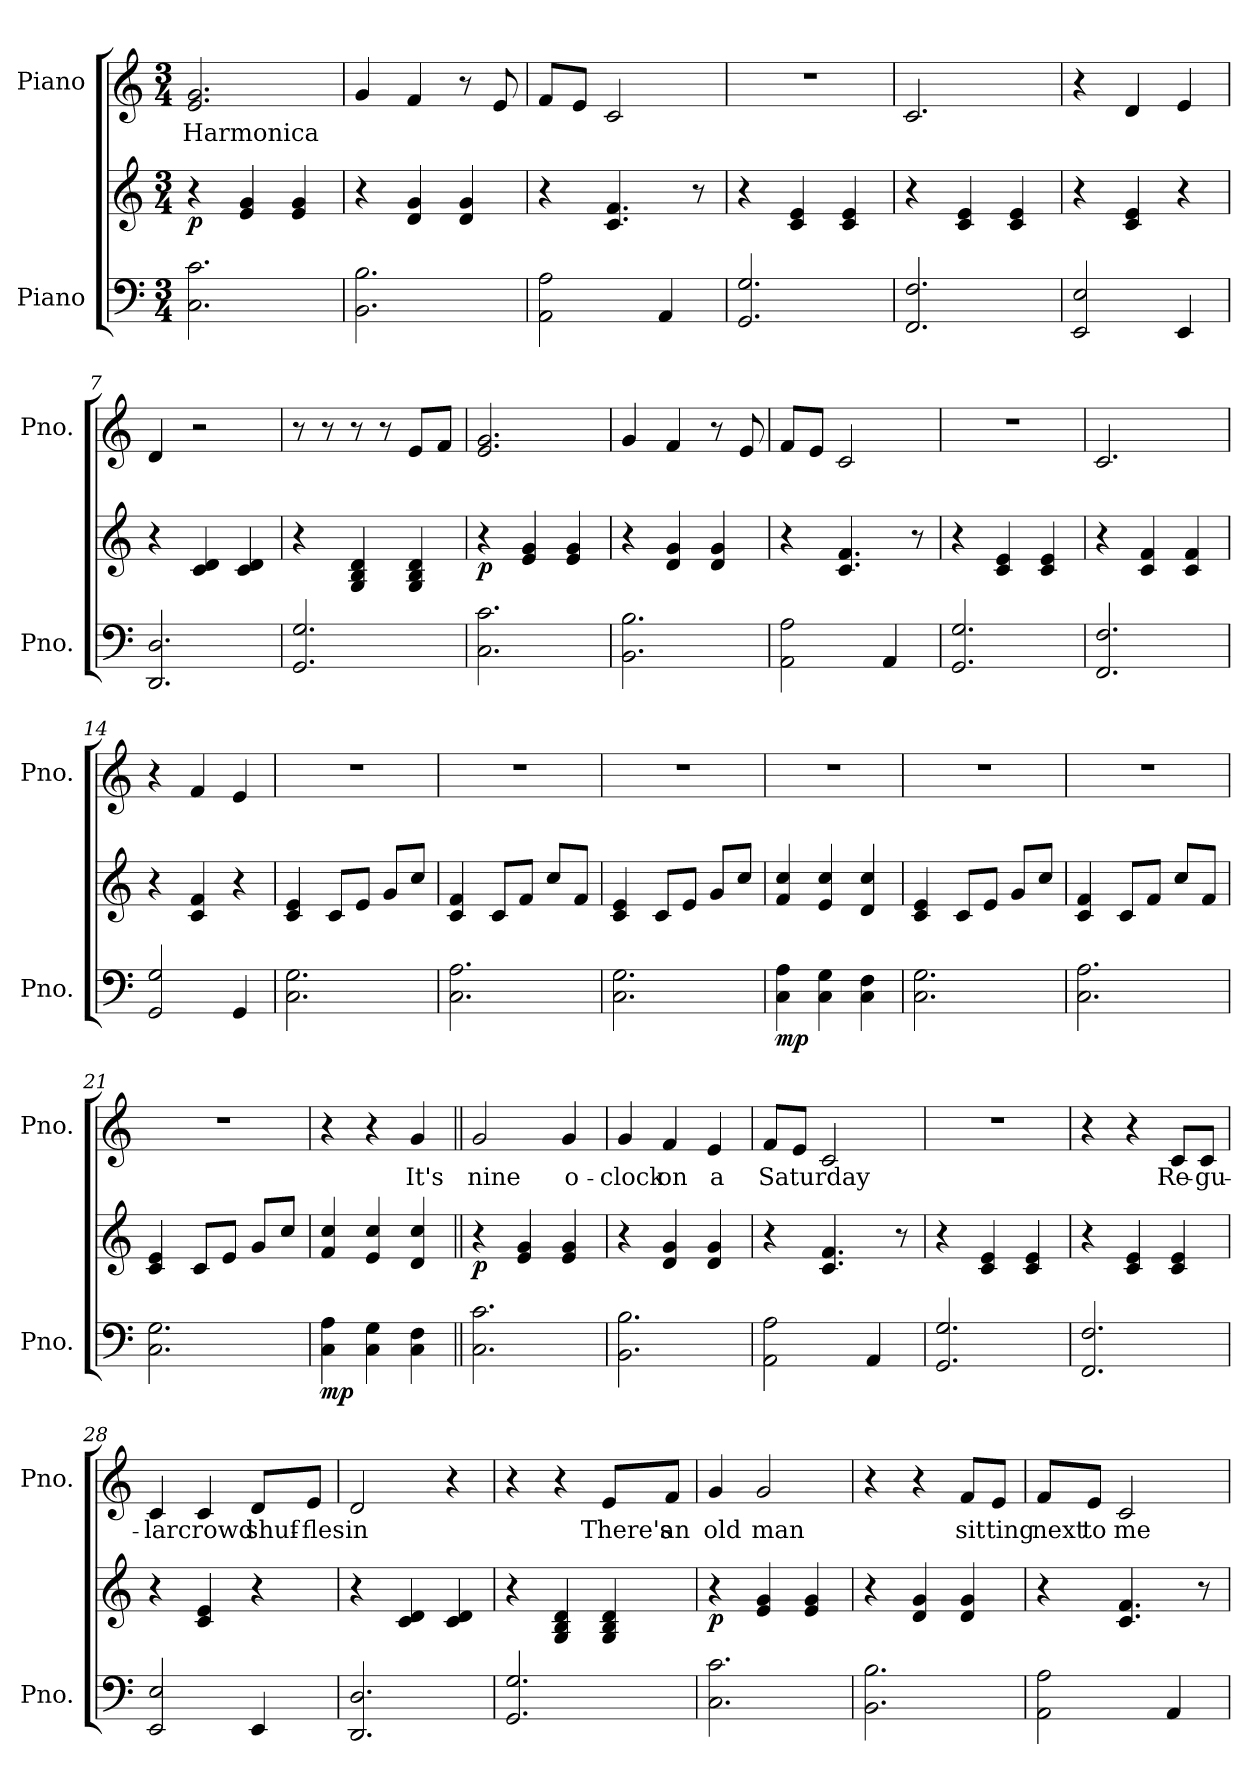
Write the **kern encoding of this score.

**kern	**kern	**dynam	**kern	**text
*part2	*part2	*part2	*part1	*part1
*staff3	*staff2	*staff2/3	*staff1	*staff1
*I"Piano	*	*	*I"Piano	*
*I'Pno.	*	*	*I'Pno.	*
*clefF4	*clefG2	*	*clefG2	*
*k[]	*k[]	*	*k[]	*
*M3/4	*M3/4	*	*M3/4	*
*MM89	*MM89	*	*MM89	*
=1	=1	=1	=1	=1
!	!	!LO:DY:b	!	!
2.C\ 2.c\	4r	p	2.e/ 2.g/	Harmonica
.	4e/ 4g/	.	.	.
.	4e/ 4g/	.	.	.
=2	=2	=2	=2	=2
2.BB\ 2.B\	4r	.	4g/	.
.	4d/ 4g/	.	4f/	.
.	4d/ 4g/	.	8r	.
.	.	.	8e/	.
=3	=3	=3	=3	=3
2AA\ 2A\	4r	.	8f/L	.
.	.	.	8e/J	.
.	4.c/ 4.f/	.	2c/	.
4AA/	.	.	.	.
.	8r	.	.	.
=4	=4	=4	=4	=4
2.GG/ 2.G/	4r	.	2.r	.
.	4c/ 4e/	.	.	.
.	4c/ 4e/	.	.	.
=5	=5	=5	=5	=5
2.FF/ 2.F/	4r	.	2.c/	.
.	4c/ 4e/	.	.	.
.	4c/ 4e/	.	.	.
=6	=6	=6	=6	=6
2EE/ 2E/	4r	.	4r	.
.	4c/ 4e/	.	4d/	.
4EE/	4r	.	4e/	.
=7	=7	=7	=7	=7
2.DD/ 2.D/	4r	.	4d/	.
.	4c/ 4d/	.	2r	.
.	4c/ 4d/	.	.	.
!!LO:LB:g=z
=8	=8	=8	=8	=8
2.GG/ 2.G/	4r	.	8r	.
.	.	.	8r	.
.	4G/ 4B/ 4d/	.	8r	.
.	.	.	8r	.
.	4G/ 4B/ 4d/	.	8e/L	.
.	.	.	8f/J	.
=9	=9	=9	=9	=9
!	!	!LO:DY:b	!	!
2.C\ 2.c\	4r	p	2.e/ 2.g/	.
.	4e/ 4g/	.	.	.
.	4e/ 4g/	.	.	.
=10	=10	=10	=10	=10
2.BB\ 2.B\	4r	.	4g/	.
.	4d/ 4g/	.	4f/	.
.	4d/ 4g/	.	8r	.
.	.	.	8e/	.
=11	=11	=11	=11	=11
2AA\ 2A\	4r	.	8f/L	.
.	.	.	8e/J	.
.	4.c/ 4.f/	.	2c/	.
4AA/	.	.	.	.
.	8r	.	.	.
=12	=12	=12	=12	=12
2.GG/ 2.G/	4r	.	2.r	.
.	4c/ 4e/	.	.	.
.	4c/ 4e/	.	.	.
=13	=13	=13	=13	=13
2.FF/ 2.F/	4r	.	2.c/	.
.	4c/ 4f/	.	.	.
.	4c/ 4f/	.	.	.
=14	=14	=14	=14	=14
2GG/ 2G/	4r	.	4r	.
.	4c/ 4f/	.	4f/	.
4GG/	4r	.	4e/	.
=15	=15	=15	=15	=15
2.C\ 2.G\	4c/ 4e/	.	2.r	.
.	8c/L	.	.	.
.	8e/J	.	.	.
.	8g/L	.	.	.
.	8cc/J	.	.	.
!!LO:LB:g=z
=16	=16	=16	=16	=16
2.C\ 2.A\	4c/ 4f/	.	2.r	.
.	8c/L	.	.	.
.	8f/J	.	.	.
.	8cc/L	.	.	.
.	8f/J	.	.	.
=17	=17	=17	=17	=17
2.C\ 2.G\	4c/ 4e/	.	2.r	.
.	8c/L	.	.	.
.	8e/J	.	.	.
.	8g/L	.	.	.
.	8cc/J	.	.	.
=18	=18	=18	=18	=18
!	!	!LO:DY:b=2	!	!
4C\ 4A\	4f/ 4cc/	mp	2.r	.
4C\ 4G\	4e/ 4cc/	.	.	.
4C\ 4F\	4d/ 4cc/	.	.	.
=19	=19	=19	=19	=19
2.C\ 2.G\	4c/ 4e/	.	2.r	.
.	8c/L	.	.	.
.	8e/J	.	.	.
.	8g/L	.	.	.
.	8cc/J	.	.	.
=20	=20	=20	=20	=20
2.C\ 2.A\	4c/ 4f/	.	2.r	.
.	8c/L	.	.	.
.	8f/J	.	.	.
.	8cc/L	.	.	.
.	8f/J	.	.	.
=21	=21	=21	=21	=21
2.C\ 2.G\	4c/ 4e/	.	2.r	.
.	8c/L	.	.	.
.	8e/J	.	.	.
.	8g/L	.	.	.
.	8cc/J	.	.	.
=22	=22	=22	=22	=22
!	!	!LO:DY:b=2	!	!
4C\ 4A\	4f/ 4cc/	mp	4r	.
4C\ 4G\	4e/ 4cc/	.	4r	.
4C\ 4F\	4d/ 4cc/	.	4g/	It's
!!LO:PB:g=z
=23||	=23||	=23||	=23||	=23||
!	!	!LO:DY:b	!	!
2.C\ 2.c\	4r	p	2g/	nine
.	4e/ 4g/	.	.	.
.	4e/ 4g/	.	4g/	o-
=24	=24	=24	=24	=24
2.BB\ 2.B\	4r	.	4g/	-clock
.	4d/ 4g/	.	4f/	on
.	4d/ 4g/	.	4e/	a
=25	=25	=25	=25	=25
2AA\ 2A\	4r	.	8f/L	Saturday
.	.	.	8e/J	.
.	4.c/ 4.f/	.	2c/	.
4AA/	.	.	.	.
.	8r	.	.	.
=26	=26	=26	=26	=26
2.GG/ 2.G/	4r	.	2.r	.
.	4c/ 4e/	.	.	.
.	4c/ 4e/	.	.	.
=27	=27	=27	=27	=27
2.FF/ 2.F/	4r	.	4r	.
.	4c/ 4e/	.	4r	.
.	4c/ 4e/	.	8c/L	Re-
.	.	.	8c/J	-gu-
=28	=28	=28	=28	=28
2EE/ 2E/	4r	.	4c/	-lar
.	4c/ 4e/	.	4c/	crowd
4EE/	4r	.	8d/L	shuf-
.	.	.	8e/J	-fles
!!LO:LB:g=z
=29	=29	=29	=29	=29
2.DD/ 2.D/	4r	.	2d/	in
.	4c/ 4d/	.	.	.
.	4c/ 4d/	.	4r	.
=30	=30	=30	=30	=30
2.GG/ 2.G/	4r	.	4r	.
.	4G/ 4B/ 4d/	.	4r	.
.	4G/ 4B/ 4d/	.	8e/L	There's
.	.	.	8f/J	an
=31	=31	=31	=31	=31
!	!	!LO:DY:b	!	!
2.C\ 2.c\	4r	p	4g/	old
.	4e/ 4g/	.	2g/	man
.	4e/ 4g/	.	.	.
=32	=32	=32	=32	=32
2.BB\ 2.B\	4r	.	4r	.
.	4d/ 4g/	.	4r	.
.	4d/ 4g/	.	8f/L	sit
.	.	.	8e/J	ting
=33	=33	=33	=33	=33
2AA\ 2A\	4r	.	8f/L	next
.	.	.	8e/J	to
.	4.c/ 4.f/	.	2c/	me
4AA/	.	.	.	.
.	8r	.	.	.
=	=	=	=	=
*-	*-	*-	*-	*-
